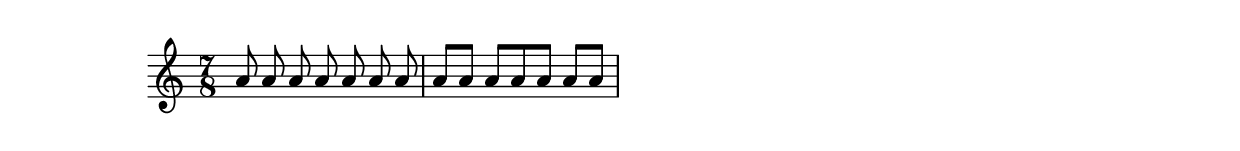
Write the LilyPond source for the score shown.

\version "2.14.0"

\header {
  lsrtags = "rhythms"
  texidoc = "
There is no default beat structure specified for 7/8 time,
so if automatic beams are required the structure must be specified.  For
example, to group all beams 2-3-2 in 7/8 time, specify the
beat structure to be (2 3 2):
"
  doctitle = "Beam grouping in 7/8 time"
}

\relative c'' {
  \time 7/8
  % rhythm 2-3-2
  a8 a a a a a a
  \set Score.beatStructure = #'(2 3 2)
  a8 a a a a a a
}
